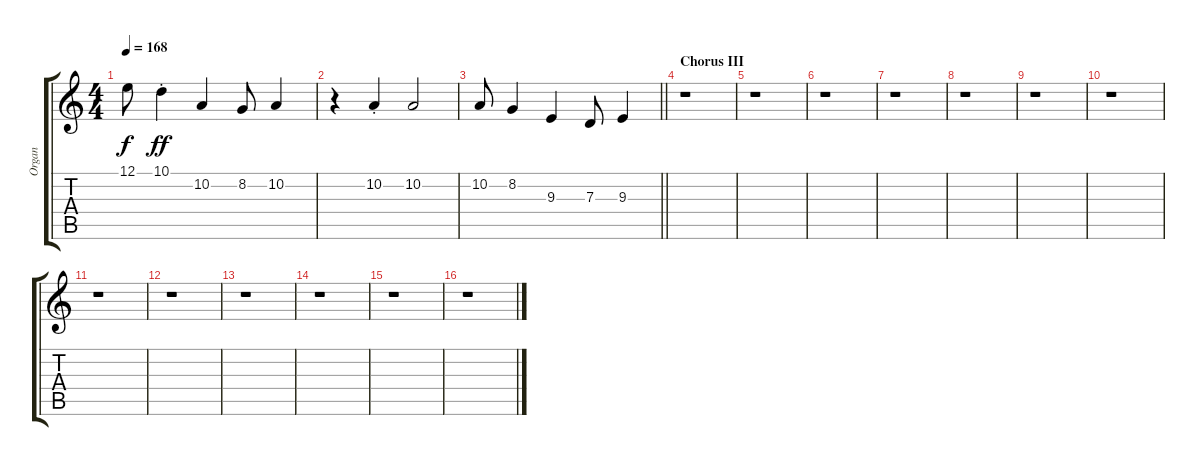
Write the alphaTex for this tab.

\track ("Organ" "Organ") {instrument drawbarorgan}
\staff {score tabs}
\tuning (E4 B3 G3 D3 A2 E2) {hide}
\ts (4 4)
\tempo 168
\clef g2
\ks c
12.1.8{dy f} 10.1{st}.4{dy ff} 10.2.4 8.2.8 10.2.4 |
r.4 10.2{st}.4 10.2.2 |
\barLineRight lightlight
10.2.8 8.2.4 9.3.4 7.3.8 9.3.4 |
\section ("" "Chorus III")
r.1 |
r.1 |
r.1 |
r.1 |
r.1 |
r.1 |
r.1 |
r.1 |
r.1 |
r.1 |
r.1 |
r.1 |
r.1
